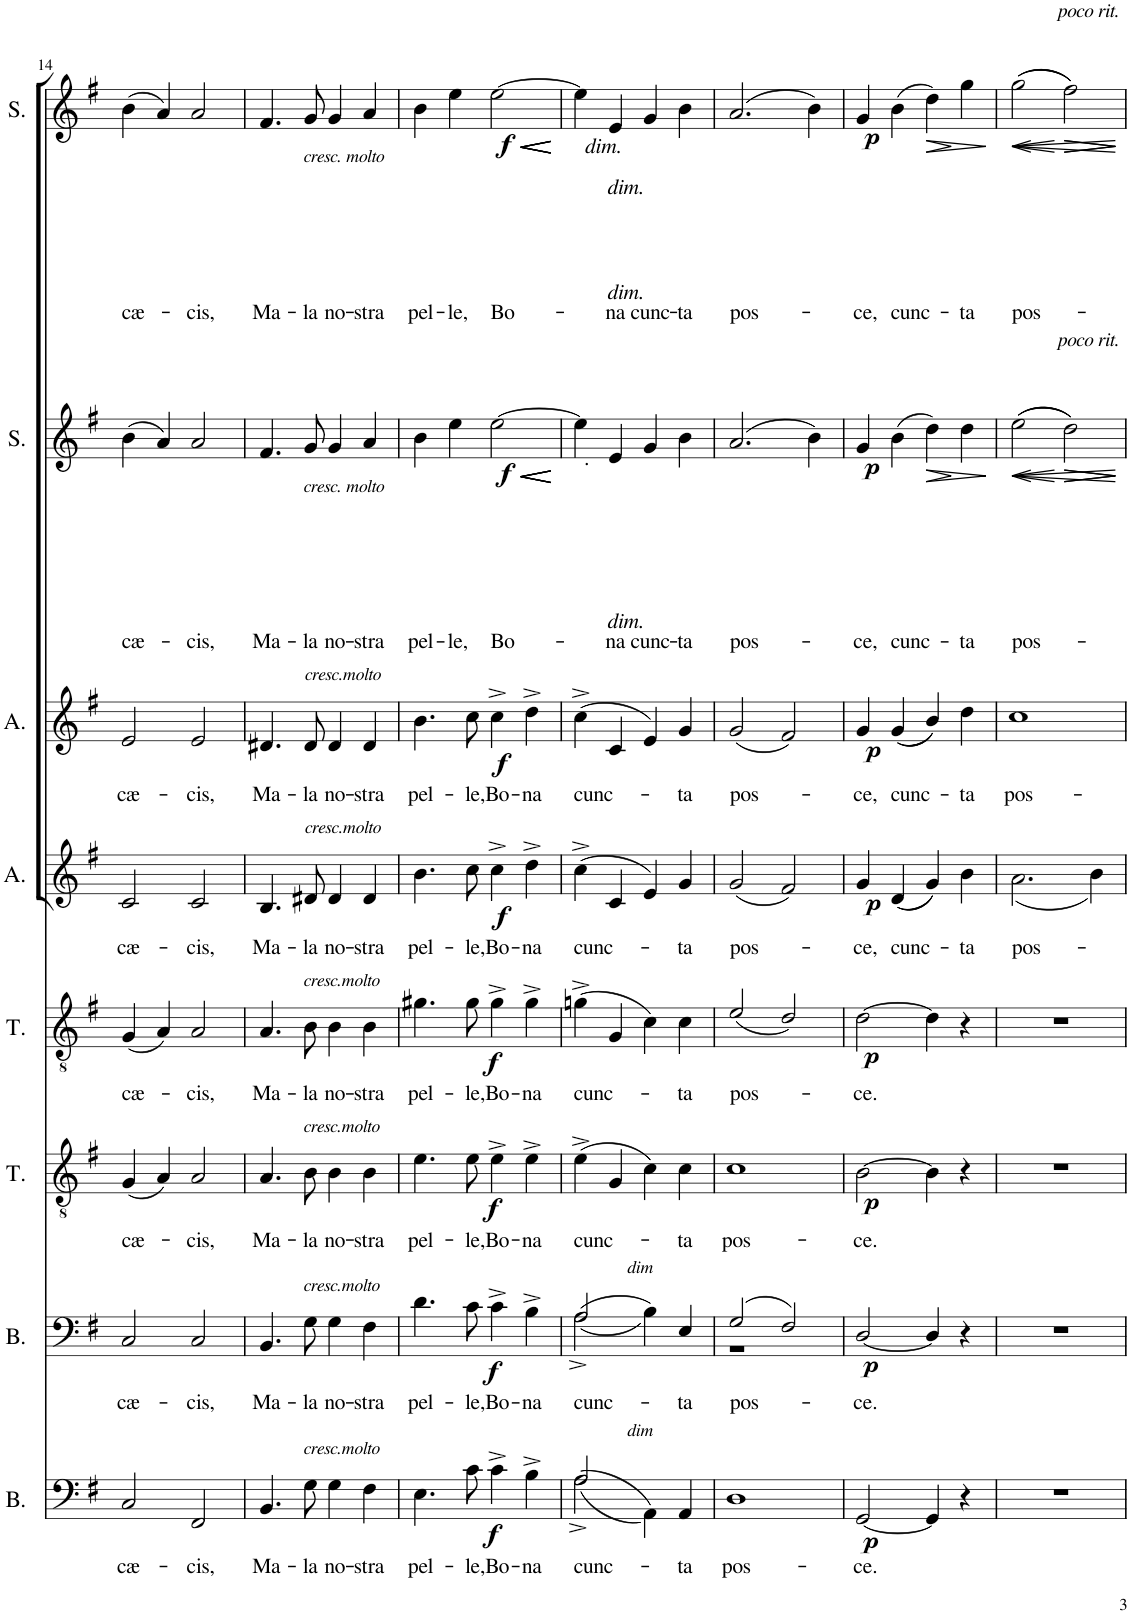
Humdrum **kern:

**kern	**text	**dynam	**kern	**text	**dynam	**kern	**text	**dynam	**kern	**text	**dynam	**kern	**text	**dynam	**kern	**text	**dynam	**kern	**text	**dynam	**kern	**text	**dynam
*part8	*part8	*part8	*part7	*part7	*part7	*part6	*part6	*part6	*part5	*part5	*part5	*part4	*part4	*part4	*part3	*part3	*part3	*part2	*part2	*part2	*part1	*part1	*part1
*staff8	*staff8	*staff8	*staff7	*staff7	*staff7	*staff6	*staff6	*staff6	*staff5	*staff5	*staff5	*staff4	*staff4	*staff4	*staff3	*staff3	*staff3	*staff2	*staff2	*staff2	*staff1	*staff1	*staff1
*I"Basse2	*	*	*I"Bass1	*	*	*I"Ténor2	*	*	*I"Tenor1	*	*	*I"Alto2	*	*	*I"Alto1	*	*	*I"Soprano2	*	*	*I"Soprano1	*	*
*I'B.	*	*	*I'B.	*	*	*I'T.	*	*	*I'T.	*	*	*I'A.	*	*	*I'A.	*	*	*I'S.	*	*	*I'S.	*	*
!!LO:PB:g=z
*clefF4	*	*	*clefF4	*	*	*clefGv2	*	*	*clefGv2	*	*	*clefG2	*	*	*clefG2	*	*	*clefG2	*	*	*clefG2	*	*
*k[f#]	*	*	*k[f#]	*	*	*k[f#]	*	*	*k[f#]	*	*	*k[f#]	*	*	*k[f#]	*	*	*k[f#]	*	*	*k[f#]	*	*
*M4/4	*	*	*M4/4	*	*	*M4/4	*	*	*M4/4	*	*	*M4/4	*	*	*M4/4	*	*	*M4/4	*	*	*M4/4	*	*
=14	=14	=14	=14	=14	=14	=14	=14	=14	=14	=14	=14	=14	=14	=14	=14	=14	=14	=14	=14	=14	=14	=14	=14
!	!LO:LY:b	!	!	!LO:LY:b	!	!	!LO:LY:b	!	!	!LO:LY:b	!	!	!LO:LY:b	!	!	!LO:LY:b	!	!	!LO:LY:b	!	!	!LO:LY:b	!
2C/	cæ-	.	2C/	cæ-	.	(4G/	cæ-	.	(4G/	cæ-	.	2c/	cæ-	.	2e/	cæ-	.	(4b\	cæ-	.	(4b\	cæ-	.
.	.	.	.	.	.	4A/)	.	.	4A/)	.	.	.	.	.	.	.	.	4a/)	.	.	4a/)	.	.
!	!LO:LY:b	!	!	!LO:LY:b	!	!	!LO:LY:b	!	!	!LO:LY:b	!	!	!LO:LY:b	!	!	!LO:LY:b	!	!	!LO:LY:b	!	!	!LO:LY:b	!
2FF#/	-cis,	.	2C/	-cis,	.	2A/	-cis,	.	2A/	-cis,	.	2c/	-cis,	.	2e/	-cis,	.	2a/	-cis,	.	2a/	-cis,	.
=15	=15	=15	=15	=15	=15	=15	=15	=15	=15	=15	=15	=15	=15	=15	=15	=15	=15	=15	=15	=15	=15	=15	=15
!	!LO:LY:b	!	!	!LO:LY:b	!	!	!LO:LY:b	!	!	!LO:LY:b	!	!	!LO:LY:b	!	!	!LO:LY:b	!	!	!LO:LY:b	!	!	!LO:LY:b	!
4.BB/	Ma-	.	4.BB/	Ma-	.	4.A/	Ma-	.	4.A/	Ma-	.	4.B/	Ma-	.	4.d#X/	Ma-	.	4.f#/	Ma-	.	4.f#/	Ma-	.
!	!	!	!	!	!	!	!	!	!	!	!	!	!	!	!	!	!	!	!	!	!LO:TX:b:i:t=cresc. molto	!	!
!	!	!	!	!	!	!	!	!	!	!	!	!	!	!	!	!	!	!LO:TX:b:i:t=cresc. molto	!	!	!	!	!
!	!	!	!	!	!	!	!	!	!	!	!	!	!	!	!LO:TX:a:i:t=cresc.molto	!	!	!	!	!	!	!	!
!	!	!	!	!	!	!	!	!	!	!	!	!LO:TX:a:i:t=cresc.molto	!	!	!	!	!	!	!	!	!	!	!
!	!	!	!	!	!	!	!	!	!LO:TX:a:i:t=cresc.molto	!	!	!	!	!	!	!	!	!	!	!	!	!	!
!	!	!	!	!	!	!LO:TX:a:i:t=cresc.molto	!	!	!	!	!	!	!	!	!	!	!	!	!	!	!	!	!
!	!	!	!LO:TX:a:i:t=cresc.molto	!	!	!	!	!	!	!	!	!	!	!	!	!	!	!	!	!	!	!	!
!LO:TX:a:i:t=cresc.molto	!	!	!	!	!	!	!	!	!	!	!	!	!	!	!	!	!	!	!	!	!	!	!
!	!LO:LY:b	!	!	!LO:LY:b	!	!	!LO:LY:b	!	!	!LO:LY:b	!	!	!LO:LY:b	!	!	!LO:LY:b	!	!	!LO:LY:b	!	!	!LO:LY:b	!
8G\	-la	.	8G\	-la	.	8B\	-la	.	8B\	-la	.	8d#X/	-la	.	8d#/	-la	.	8g/	-la	.	8g/	-la	.
!	!LO:LY:b	!	!	!LO:LY:b	!	!	!LO:LY:b	!	!	!LO:LY:b	!	!	!LO:LY:b	!	!	!LO:LY:b	!	!	!LO:LY:b	!	!	!LO:LY:b	!
4G\	no-	.	4G\	no-	.	4B\	no-	.	4B\	no-	.	4d#/	no-	.	4d#/	no-	.	4g/	no-	.	4g/	no-	.
!	!LO:LY:b	!	!	!LO:LY:b	!	!	!LO:LY:b	!	!	!LO:LY:b	!	!	!LO:LY:b	!	!	!LO:LY:b	!	!	!LO:LY:b	!	!	!LO:LY:b	!
4F#\	-stra	.	4F#\	-stra	.	4B\	-stra	.	4B\	-stra	.	4d#/	-stra	.	4d#/	-stra	.	4a/	-stra	.	4a/	-stra	.
=16	=16	=16	=16	=16	=16	=16	=16	=16	=16	=16	=16	=16	=16	=16	=16	=16	=16	=16	=16	=16	=16	=16	=16
!	!LO:LY:b	!	!	!LO:LY:b	!	!	!LO:LY:b	!	!	!LO:LY:b	!	!	!LO:LY:b	!	!	!LO:LY:b	!	!	!LO:LY:b	!	!	!LO:LY:b	!
4.E\	pel-	.	4.d\	pel-	.	4.e\	pel-	.	4.g#X\	pel-	.	4.b\	pel-	.	4.b\	pel-	.	4b\	pel-	.	4b\	pel-	.
!	!	!	!	!	!	!	!	!	!	!	!	!	!	!	!	!	!	!	!LO:LY:b	!	!	!LO:LY:b	!
.	.	.	.	.	.	.	.	.	.	.	.	.	.	.	.	.	.	4ee\	-le,	.	4ee\	-le,	.
!	!LO:LY:b	!	!	!LO:LY:b	!	!	!LO:LY:b	!	!	!LO:LY:b	!	!	!LO:LY:b	!	!	!LO:LY:b	!	!	!	!	!	!	!
8c\	-le,	.	8c\	-le,	.	8e\	-le,	.	8g#\	-le,	.	8cc\	-le,	.	8cc\	-le,	.	.	.	.	.	.	.
!	!LO:LY:b	!	!	!LO:LY:b	!	!	!LO:LY:b	!	!	!LO:LY:b	!	!	!LO:LY:b	!	!	!LO:LY:b	!	!	!LO:LY:b	!LO:HP:b	!	!	!
!	!	!	!	!	!	!	!	!	!	!	!	!	!	!	!	!	!	!	!	!LO:HP:n=1:b	!	!	!
!	!	!	!	!	!	!	!	!	!	!	!	!	!	!	!	!	!	!	!	!LO:HP:n=1:b	!	!	!
!	!	!	!	!	!	!	!	!	!	!	!	!	!	!	!	!	!	!	!	!LO:HP:n=1:b	!	!LO:LY:b	!LO:HP:b
!	!	!	!	!	!	!	!	!	!	!	!	!	!	!	!	!	!	!	!	!	!	!	!LO:HP:n=1:b
!	!	!	!	!	!	!	!	!	!	!	!	!	!	!	!	!	!	!	!	!	!	!	!LO:HP:n=1:b
!	!	!LO:DY:b	!	!	!LO:DY:b	!	!	!LO:DY:b	!	!	!LO:DY:b	!	!	!LO:DY:b	!	!	!LO:DY:b	!	!	!LO:DY:n=1:b	!	!	!LO:HP:n=1:b
!	!	!	!	!	!	!	!	!	!	!	!	!	!	!	!	!	!	!	!	!	!	!	!LO:DY:n=1:b
4c^\	Bo-	f	4c^\	Bo-	f	4e^\	Bo-	f	4g#^\	Bo-	f	4cc^\	Bo-	f	4cc^\	Bo-	f	[2ee\	Bo-	< < < < f	[2ee\	Bo-	< < < < f
!	!LO:LY:b	!	!	!LO:LY:b	!	!	!LO:LY:b	!	!	!LO:LY:b	!	!	!LO:LY:b	!	!	!LO:LY:b	!	!	!	!	!	!	!
4B^\	-na	.	4B^\	-na	.	4e^\	-na	.	4g#^\	-na	.	4dd^\	-na	.	4dd^\	-na	.	.	.	.	.	.	.
.	.	.	.	.	.	.	.	.	.	.	.	.	.	.	.	.	.	.	.	.	.	.	[
=17	=17	=17	=17	=17	=17	=17	=17	=17	=17	=17	=17	=17	=17	=17	=17	=17	=17	=17	=17	=17	=17	=17	=17
!	!	!	!LO:TX:a:i:t=dim	!	!	!	!	!	!	!	!	!	!	!	!	!	!	!	!	!	!	!	!
!LO:TX:a:i:t=dim	!	!	!	!	!	!	!	!	!	!	!	!	!	!	!	!	!	!	!	!	!	!	!
!	!LO:LY:b	!	!	!LO:LY:b	!	!	!LO:LY:b	!	!	!LO:LY:b	!	!	!LO:LY:b	!	!	!LO:LY:b	!	!	!	!	!	!	!
*^	*	*	*^	*	*	*	*	*	*	*	*	*	*	*	*	*	*	*	*	*	*	*	*
2A^\	2A/	cunc-	.	2A^\	(2A/	cunc-	.	(4e^\	cunc-	.	(4gn^\	cunc-	.	(4cc^\	cunc-	.	(4cc^\	cunc-	.	4ee\]	.	.	4ee\]	.	.
!	!	!	!	!	!	!	!	!	!	!	!	!	!	!	!	!	!	!	!	!	!	!	!LO:TX:b:i:t=dim.	!	!
!	!	!	!	!	!	!	!	!	!	!	!	!	!	!	!	!	!	!	!	!	!	!	!LO:TX:b:i:t=dim.	!	!
!	!	!	!	!	!	!	!	!	!	!	!	!	!	!	!	!	!	!	!	!LO:TX:b:i:t=dim.	!	!	!	!	!
!	!	!	!	!	!	!	!	!	!	!	!	!	!	!	!	!	!	!	!	!	!LO:LY:b	!	!	!LO:LY:b	!
.	.	.	.	.	.	.	.	4G/	.	.	4G/	.	.	4c/	.	.	4c/	.	.	4e/	-na	[	4e/	-na	[
!	!	!	!	!	!	!	!	!	!	!	!	!	!	!	!	!	!	!	!	!	!	!	!LO:TX:b:i:t=dim.	!	!
!	!	!	!	!	!	!	!	!	!	!	!	!	!	!	!	!	!	!	!	!LO:TX:b:i:t=.	!	!	!	!	!
!	!	!	!	!	!	!	!	!	!	!	!	!	!	!	!	!	!	!	!	!	!LO:LY:b	!	!	!LO:LY:b	!
(4AA\	2ryy	.	.	(4B\	2ryy	.	.	4c\)	.	.	4c\)	.	.	4e/)	.	.	4e/)	.	.	4g/	cunc-	[	4g/	cunc-	[
!	!	!LO:LY:b	!	!	!	!LO:LY:b	!	!	!LO:LY:b	!	!	!LO:LY:b	!	!	!LO:LY:b	!	!	!LO:LY:b	!	!	!LO:LY:b	!	!	!LO:LY:b	!
4AA/	.	-ta	.	4E/	.	-ta	.	4c\	-ta	.	4c\	-ta	.	4g/	-ta	.	4g/	-ta	.	4b\	-ta	[	4b\	-ta	[
=18	=18	=18	=18	=18	=18	=18	=18	=18	=18	=18	=18	=18	=18	=18	=18	=18	=18	=18	=18	=18	=18	=18	=18	=18	=18
!	!	!LO:LY:b	!	!	!	!LO:LY:b	!	!	!LO:LY:b	!	!	!LO:LY:b	!	!	!LO:LY:b	!	!	!LO:LY:b	!	!	!LO:LY:b	!	!	!LO:LY:b	!
*	*	*	*	*	*	*	*	*^	*	*	*	*	*	*	*	*	*	*	*	*	*	*	*	*	*
2ryy	1D	pos-	.	2G/	1r	pos-	.	2ryy	1c	pos-	.	(2e/	pos-	.	(2g/	pos-	.	(2g/	pos-	.	(2.a/	pos-	.	(2.a/	pos-	.
2ryy	.	.	.	2F#/)	.	.	.	2ryy	.	.	.	2d/)	.	.	2f#/)	.	.	2f#/)	.	.	.	.	.	.	.	.
.	.	.	.	.	.	.	.	.	.	.	.	.	.	.	.	.	.	.	.	.	4b\)	.	.	4b\)	.	.
*v	*v	*	*	*	*	*	*	*v	*v	*	*	*	*	*	*	*	*	*	*	*	*	*	*	*	*	*
*	*	*	*v	*v	*	*	*	*	*	*	*	*	*	*	*	*	*	*	*	*	*	*	*	*
=19	=19	=19	=19	=19	=19	=19	=19	=19	=19	=19	=19	=19	=19	=19	=19	=19	=19	=19	=19	=19	=19	=19	=19
!	!LO:LY:b	!LO:DY:b	!	!LO:LY:b	!LO:DY:b	!	!LO:LY:b	!LO:DY:b	!	!LO:LY:b	!LO:DY:b	!	!LO:LY:b	!LO:DY:b	!	!LO:LY:b	!LO:DY:b	!	!LO:LY:b	!LO:DY:b	!	!LO:LY:b	!LO:DY:b
[2GG/	ce.	p	[2D/	-ce.	p	[2B\	ce.	p	[2d\	-ce.	p	4g/	-ce,	p	4g/	-ce,	p	4g/	-ce,	p	4g/	-ce,	p
!	!	!	!	!	!	!	!	!	!	!	!	!	!LO:LY:b	!	!	!LO:LY:b	!	!	!LO:LY:b	!	!	!LO:LY:b	!
.	.	.	.	.	.	.	.	.	.	.	.	((4d/	cunc-	.	((4g/	cunc-	.	(4b\	cunc-	.	(4b\	cunc-	.
!	!	!	!	!	!	!	!	!	!	!	!	!	!	!	!	!	!	!	!	!LO:HP:b	!	!	!LO:HP:b
4GG/]	.	.	4D/]	.	.	4B\]	.	.	4d\]	.	.	4g/))	.	.	4b/))	.	.	4dd\)	.	>	4dd\)	.	>
!	!	!	!	!	!	!	!	!	!	!	!	!	!LO:LY:b	!	!	!LO:LY:b	!	!	!LO:LY:b	!LO:HP:n=1:b	!	!LO:LY:b	!LO:HP:n=1:b
4r	.	.	4r	.	.	4r	.	.	4r	.	.	4b\	-ta	.	4dd\	-ta	.	4dd\	-ta	[ >	4gg\	-ta	] >
.	.	.	.	.	.	.	.	.	.	.	.	.	.	.	.	.	.	.	.	]	.	.	]
=20	=20	=20	=20	=20	=20	=20	=20	=20	=20	=20	=20	=20	=20	=20	=20	=20	=20	=20	=20	=20	=20	=20	=20
*	*	*	*	*	*	*	*	*	*	*	*	*^	*	*	*	*	*	*	*	*	*	*	*
!	!	!	!	!	!	!	!	!	!	!	!	!	!	!	!	!	!	!	!	!	!	!LO:TX:a:i:t=poco rit.	!	!
!	!	!	!	!	!	!	!	!	!	!	!	!	!	!	!	!	!	!	!LO:TX:a:i:t=poco rit.	!	!	!	!	!
!	!	!	!	!	!	!	!	!	!	!	!	!	!	!LO:LY:b	!	!	!LO:LY:b	!	!	!LO:LY:b	!LO:HP:b	!	!LO:LY:b	!LO:HP:b
1r	.	.	1r	.	.	1r	.	.	1r	.	.	1ryy	(2.a\	pos-	.	1cc	pos-	.	((2ee\	pos-	<	((2gg\	pos-	<
!	!	!	!	!	!	!	!	!	!	!	!	!	!	!	!	!	!	!	!	!	!LO:HP:n=1:b	!	!	!LO:HP:n=1:b
.	.	.	.	.	.	.	.	.	.	.	.	.	.	.	.	.	.	.	2dd\))	.	] <	2ff#\))	.	[ <
.	.	.	.	.	.	.	.	.	.	.	.	.	4b\)	.	.	.	.	.	.	.	.	.	.	.
*	*	*	*	*	*	*	*	*	*	*	*	*v	*v	*	*	*	*	*	*	*	*	*	*	*
.	.	.	.	.	.	.	.	.	.	.	.	.	.	.	.	.	.	.	.	[ [	.	.	[
=	=	=	=	=	=	=	=	=	=	=	=	=	=	=	=	=	=	=	=	=	=	=	=
*-	*-	*-	*-	*-	*-	*-	*-	*-	*-	*-	*-	*-	*-	*-	*-	*-	*-	*-	*-	*-	*-	*-	*-
